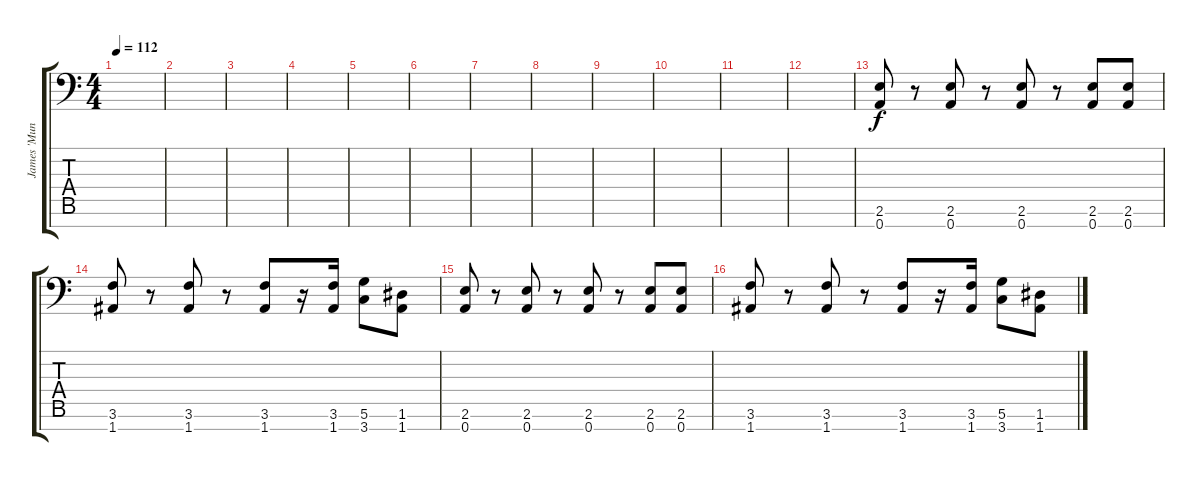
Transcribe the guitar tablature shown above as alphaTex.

\track ("James 'Munky' Shaffer" "James 'Mun") {instrument distortionguitar}
\staff {score tabs}
\tuning (D4 A3 F3 C3 G2 D2 A1) {hide}
\ts (4 4)
\tempo 112
\clef f4
\ks c
|
|
|
|
|
|
|
|
|
|
|
|
(2.6 0.7).8 r.8 (2.6 0.7).8 r.8 (2.6 0.7).8 r.8 (2.6 0.7).8 (2.6 0.7).8 |
(3.6 1.7).8 r.8 (3.6 1.7).8 r.8 (3.6 1.7).8 r.16 (3.6 1.7).16 (5.6 3.7).8 (1.6 1.7).8 |
(2.6 0.7).8 r.8 (2.6 0.7).8 r.8 (2.6 0.7).8 r.8 (2.6 0.7).8 (2.6 0.7).8 |
(3.6 1.7).8 r.8 (3.6 1.7).8 r.8 (3.6 1.7).8 r.16 (3.6 1.7).16 (5.6 3.7).8 (1.6 1.7).8
